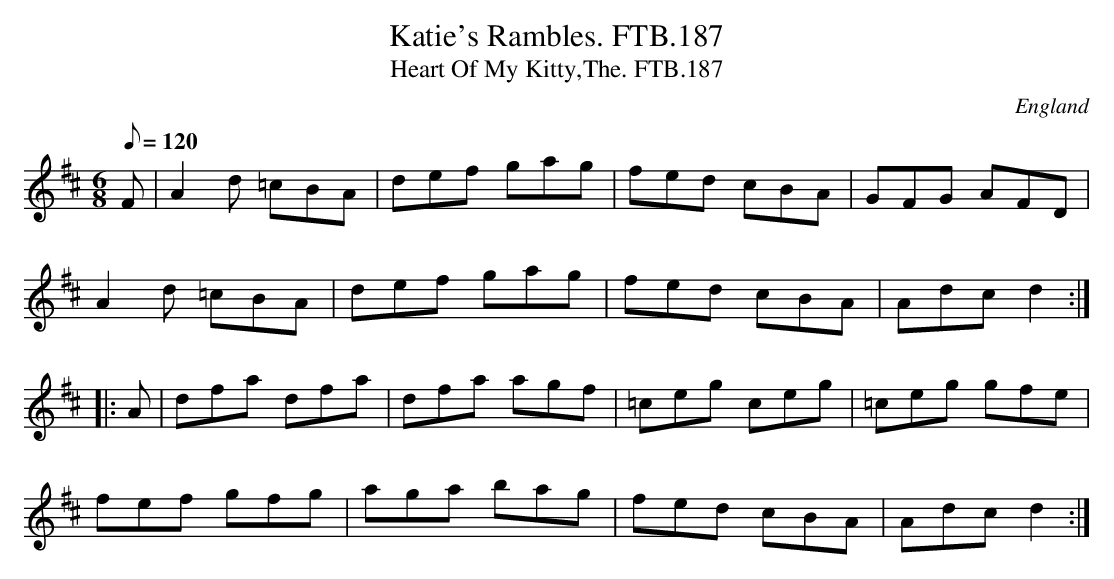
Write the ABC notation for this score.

X:1
T:Katie's Rambles. FTB.187
T:Heart Of My Kitty,The. FTB.187
M:6/8
Q:120
O:England
K:D
F|A2d =cBA|def gag|fed cBA|GFG AFD|
A2d =cBA|def gag|fed cBA|Adc d2:|
|:A|dfa dfa|dfa agf|=ceg ceg|=ceg gfe|
fef gfg|aga bag|fed cBA|Adc d2:|
